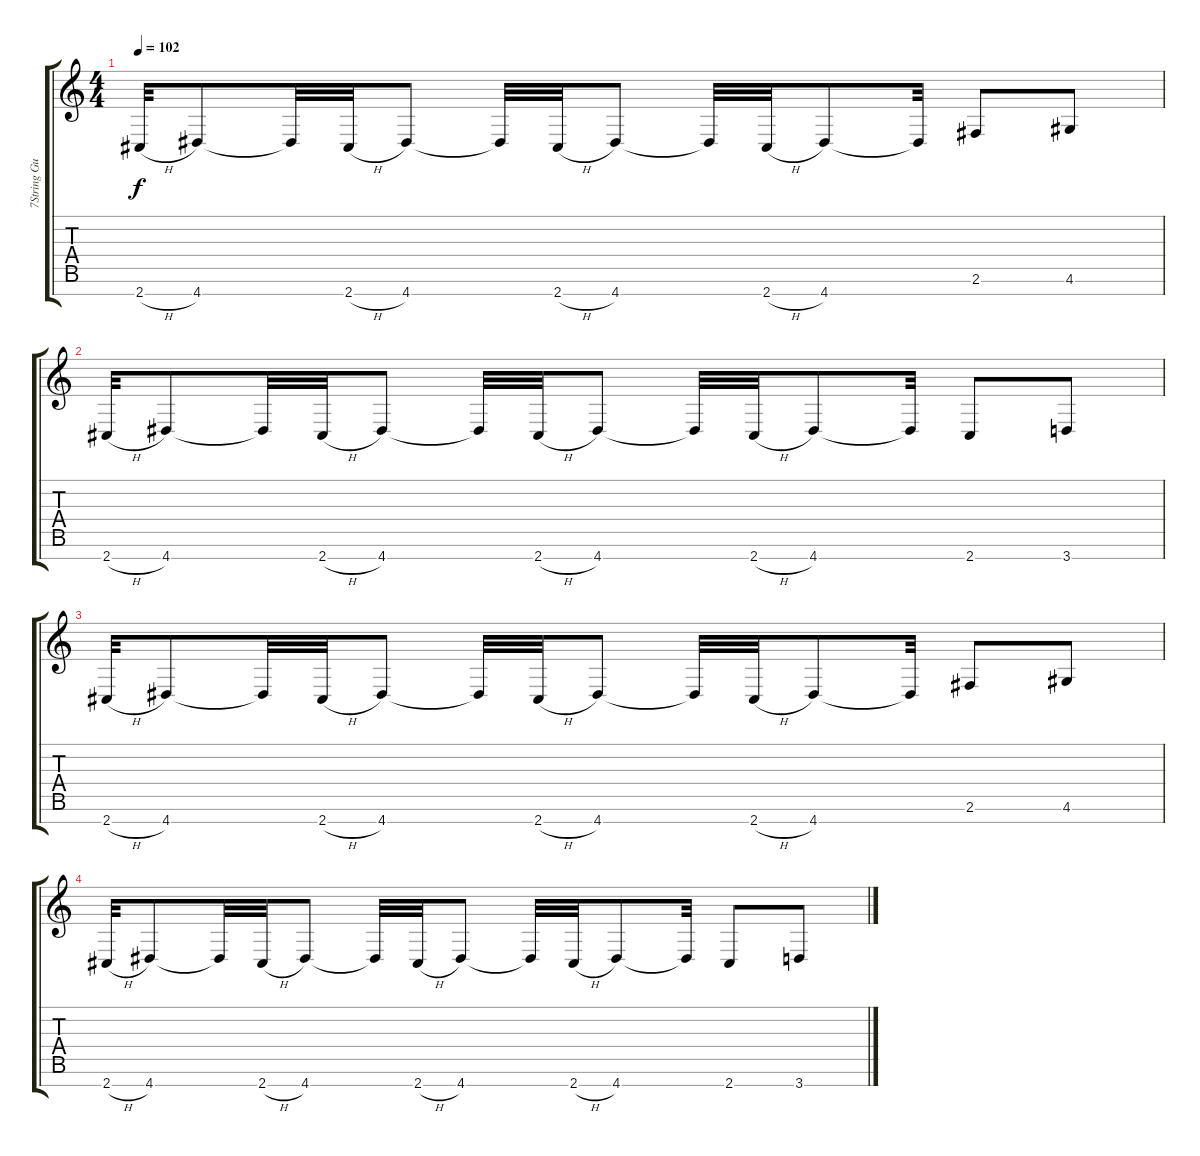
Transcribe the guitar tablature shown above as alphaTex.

\track ("7String Guitar" "7String Gu") {instrument electricguitarjazz}
\staff {score tabs}
\tuning (E4 B3 G3 D3 A2 E2 B1) {hide}
\ts (4 4)
\tempo 102
\clef g2
\ks c
2.7{h}.32{dy f volume 10 instrument distortionguitar} 4.7.8 4.7{t}.32 2.7{h}.32 4.7.8 4.7{t}.32 2.7{h}.32 4.7.8 4.7{t}.32 2.7{h}.32 4.7.8 4.7{t}.32 2.6.8 4.6.8 |
2.7{h}.32 4.7.8 4.7{t}.32 2.7{h}.32 4.7.8 4.7{t}.32 2.7{h}.32 4.7.8 4.7{t}.32 2.7{h}.32 4.7.8 4.7{t}.32 2.7.8 3.7.8 |
2.7{h}.32 4.7.8 4.7{t}.32 2.7{h}.32 4.7.8 4.7{t}.32 2.7{h}.32 4.7.8 4.7{t}.32 2.7{h}.32 4.7.8 4.7{t}.32 2.6.8 4.6.8 |
2.7{h}.32 4.7.8 4.7{t}.32 2.7{h}.32 4.7.8 4.7{t}.32 2.7{h}.32 4.7.8 4.7{t}.32 2.7{h}.32 4.7.8 4.7{t}.32 2.7.8 3.7.8
